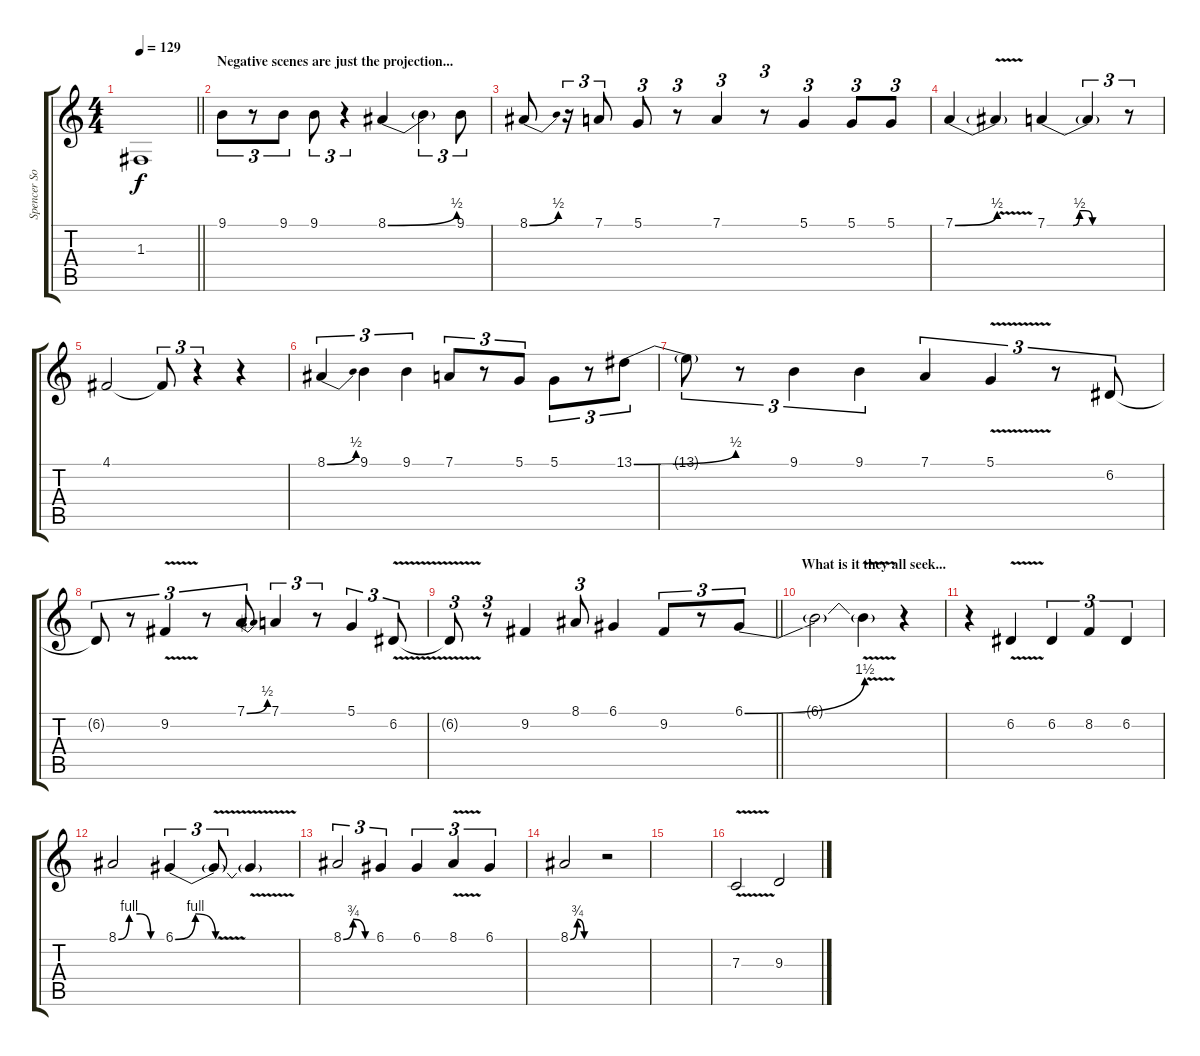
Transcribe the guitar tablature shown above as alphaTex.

\track ("Spencer Sotelo - Vocals" "Spencer So") {instrument flute}
\staff {score tabs}
\tuning (D4 A3 F3 C3 G2 C2) {hide}
\ts (4 4)
\tempo 129
\clef g2
\barLineRight lightlight
\ks c
1.3{t}.1{dy f volume 0} |
\section ("" "Negative scenes are just the projection...")
9.1.8{tu (3 2) volume 12} r.8{tu (3 2)} 9.1.8{tu (3 2)} 9.1.8{tu (3 2)} r.4{tu (3 2)} 8.1{be (bend 0 0 60 2)}.4 8.1{t}.4{tu (3 2)} 9.1.8{tu (3 2)} |
8.1{be (bend 0 0 60 2)}.8 r.16{tu (3 2)} 7.1.8{tu (3 2)} 5.1.8{tu (3 2)} r.8{tu (3 2)} 7.1.4{tu (3 2)} r.8{tu (3 2)} 5.1.4{tu (3 2)} 5.1.8{tu (3 2)} 5.1.8{tu (3 2)} |
7.1{be (bend 0 0 60 2)}.4 7.1{v t}.4 7.1{be (custom 0 0 20 0 25 2 30 2 35 0 60 0)}.4 7.1{t}.4{tu (3 2)} r.8{tu (3 2)} |
4.1.2 4.1{t}.8{tu (3 2)} r.4{tu (3 2)} r.4 |
8.1{be (bend 0 0 60 2)}.4{tu (3 2)} 9.1.4{tu (3 2)} 9.1.4{tu (3 2)} 7.1.8{tu (3 2)} r.8{tu (3 2)} 5.1.8{tu (3 2)} 5.1.8{tu (3 2)} r.8{tu (3 2)} 13.1{be (bend 0 0 60 2)}.8{tu (3 2)} |
13.1{t}.8{tu (3 2)} r.8{tu (3 2)} 9.1.4{tu (3 2)} 9.1.4{tu (3 2)} 7.1.4{tu (3 2)} 5.1{v}.4{tu (3 2)} r.8{tu (3 2)} 6.2.8{tu (3 2)} |
6.2{t}.8{tu (3 2)} r.8{tu (3 2)} 9.2{v}.4{tu (3 2)} r.8{tu (3 2)} 7.1{be (bend 0 0 60 2)}.8{tu (3 2)} 7.1.4{tu (3 2)} r.8{tu (3 2)} 5.1.4{tu (3 2)} 6.2{v}.8{tu (3 2)} |
\barLineRight lightlight
6.2{t}.8{tu (3 2)} r.8{tu (3 2)} 9.2.4 8.1.8{tu (3 2)} 6.1.4 9.2.8{tu (3 2)} r.8{tu (3 2)} 6.1{be (bend 0 0 60 6)}.8{tu (3 2)} |
\section ("" "What is it they all seek...")
6.1{t}.2 6.1{v t}.4 r.4 |
r.4 6.2{v}.4 6.2.4{tu (3 2)} 8.2.4{tu (3 2)} 6.2.4{tu (3 2)} |
8.1{be (custom 0 0 15 4 30 4 45 0 60 0)}.2 6.1{be (bendrelease 0 0 30 4 45 4 60 0)}.4{tu (3 2)} 6.1{v t}.8{tu (3 2)} 6.1{t}.4 |
8.1{be (custom 0 0 20 3 45 0 60 0)}.2{tu (3 2)} 6.1.4{tu (3 2)} 6.1.4{tu (3 2)} 8.1{v}.4{tu (3 2)} 6.1.4{tu (3 2)} |
8.1{be (custom 0 0 15 3 30 0 60 0)}.2 r.2 |
|
7.3{v}.2 9.3.2
